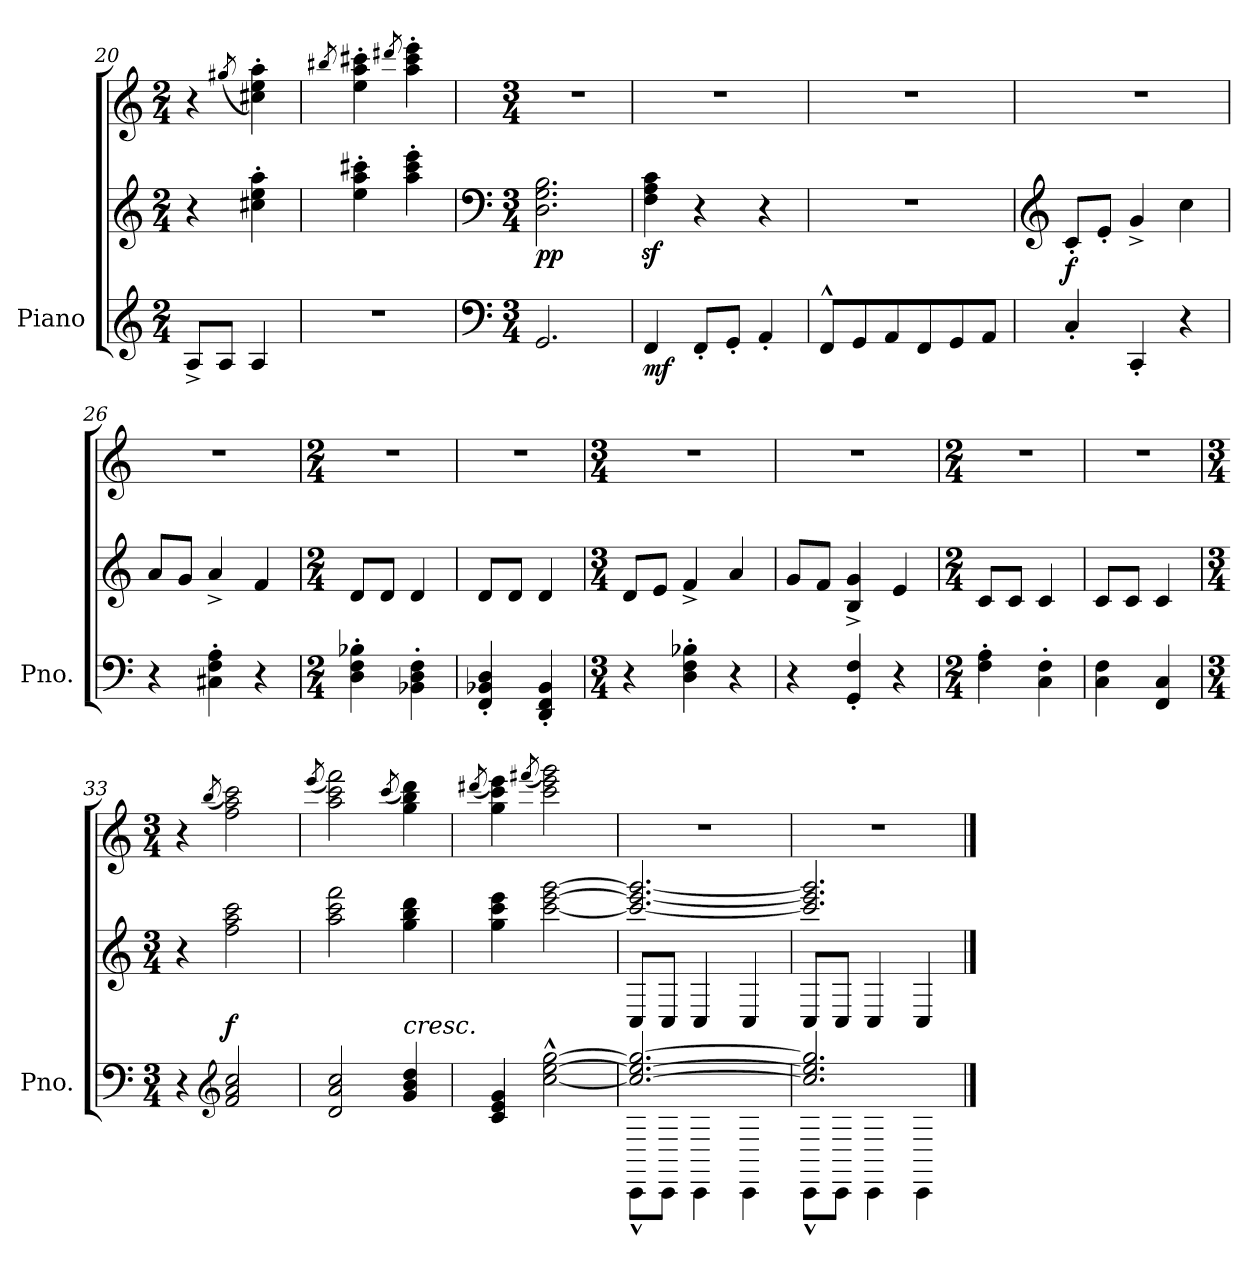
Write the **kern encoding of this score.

**kern	**kern	**kern	**dynam
*part1	*part1	*part1	*part1
*staff3	*staff2	*staff1	*staff1/2/3
*I"Piano	*	*	*
*I'Pno.	*	*	*
*clefG2	*clefG2	*clefG2	*
*k[]	*k[]	*k[]	*
*M2/4	*M2/4	*M2/4	*
=20	=20	=20	=20
8A^/L	4r	4r	.
8A/J	.	.	.
.	.	(>8qgg#X/	.
4A/	4cc#X\' 4ee\' 4aa\'	4cc#X\' 4ee\' 4aa\')	.
!!LO:LB:g=z
=21	=21	=21	=21
.	.	8qbb#X/	.
2r	4ee\' 4aa\' 4ccc#X\'	4ee\' 4aa\' 4ccc#X\'	.
.	.	8qddd#X/	.
.	4aa\' 4ccc#\' 4eee\'	4aa\' 4ccc#\' 4eee\'	.
=22	=22	=22	=22
*clefF4	*clefF4	*	*
*M3/4	*M3/4	*M3/4	*
!	!	!	!LO:DY:b=2
2.GG/	2.D\ 2.G\ 2.B\	2.r	pp
=23	=23	=23	=23
!	!	!	!LO:DY:b=3
4FF/	4F\z< 4A\z< 4c\z<	2.r	mf
8FF'/L	4r	.	.
8GG'/J	.	.	.
4AA'/	4r	.	.
=24	=24	=24	=24
8FF^^/L	2.r	2.r	.
8GG/	.	.	.
8AA/	.	.	.
8FF/	.	.	.
8GG/	.	.	.
8AA/J	.	.	.
=25	=25	=25	=25
*	*clefG2	*	*
!	!	!	!LO:DY:a=3
4C'/	8c'/L	2.r	f
.	8e'/J	.	.
4CC'/	4g^/	.	.
4r	4cc\	.	.
=26	=26	=26	=26
4r	8a/L	2.r	.
.	8g/J	.	.
4C#X\' 4F\' 4A\'	4a^/	.	.
4r	4f/	.	.
=27	=27	=27	=27
*M2/4	*M2/4	*M2/4	*
4D\' 4F\' 4B-X\'	8d/L	2r	.
.	8d/J	.	.
4BB-X\' 4D\' 4F\'	4d/	.	.
=28	=28	=28	=28
4FF/' 4BB-X/' 4D/'	8d/L	2r	.
.	8d/J	.	.
4DD/' 4FF/' 4BB-/'	4d/	.	.
!!LO:PB:g=z
=29	=29	=29	=29
*M3/4	*M3/4	*M3/4	*
4r	8d/L	2.r	.
.	8e/J	.	.
4D\' 4F\' 4B-X\'	4f^/	.	.
4r	4a/	.	.
=30	=30	=30	=30
4r	8g/L	2.r	.
.	8f/J	.	.
4GG/' 4F/'	4B/^ 4g/^	.	.
4r	4e/	.	.
=31	=31	=31	=31
*M2/4	*M2/4	*M2/4	*
4F\' 4A\'	8c/L	2r	.
.	8c/J	.	.
4C\' 4F\'	4c/	.	.
=32	=32	=32	=32
4C\ 4F\	8c/L	2r	.
.	8c/J	.	.
4FF/ 4C/	4c/	.	.
=33	=33	=33	=33
*M3/4	*M3/4	*M3/4	*
4r	4r	4r	.
*clefG2	*	*	*
.	.	(>8qbb/	.
!	!	!	!LO:DY:a=3
2f/ 2a/ 2cc/	2ff\ 2aa\ 2ccc\	2ff\ 2aa\ 2ccc\)	f
=34	=34	=34	=34
.	.	(>8qeee/	.
2d/ 2a/ 2cc/	2aa\ 2ccc\ 2fff\	2aa\ 2ccc\ 2fff\)	.
.	.	(>8qccc/	.
!LO:TX:a:i:t=cresc.	!	!	!
4g/ 4b/ 4dd/	4gg\ 4bb\ 4ddd\	4gg\ 4bb\ 4ddd\)	.
=35	=35	=35	=35
.	.	(>8qddd#X/	.
4c/ 4e/ 4g/	4gg\ 4ccc\ 4eee\	4gg\ 4ccc\ 4eee\)	.
.	.	(>8qfff#X/	.
[2cc\^^ [2ee\^^ [2gg\^^	[2ccc\ [2eee\ [2ggg\	2ccc\ 2eee\ 2ggg\)	.
!!LO:LB:g=z
=36	=36	=36	=36
*^	*^	*	*
2.cc/_ 2.ee/_ 2.gg/_	8CC^^\L	8C/L	2.ccc/_ 2.eee/_ 2.ggg/_	2.r	.
.	8CC\J	8C/J	.	.	.
.	4CC\	4C/	.	.	.
.	4CC\	4C/	.	.	.
=37	=37	=37	=37	=37	=37
2.cc/] 2.ee/] 2.gg/]	8CC^^\L	8C/L	2.ccc/] 2.eee/] 2.ggg/]	2.r	.
.	8CC\J	8C/J	.	.	.
.	4CC\	4C/	.	.	.
.	4CC\	4C/	.	.	.
*v	*v	*	*	*	*
*	*v	*v	*	*
==	==	==	==
*-	*-	*-	*-
